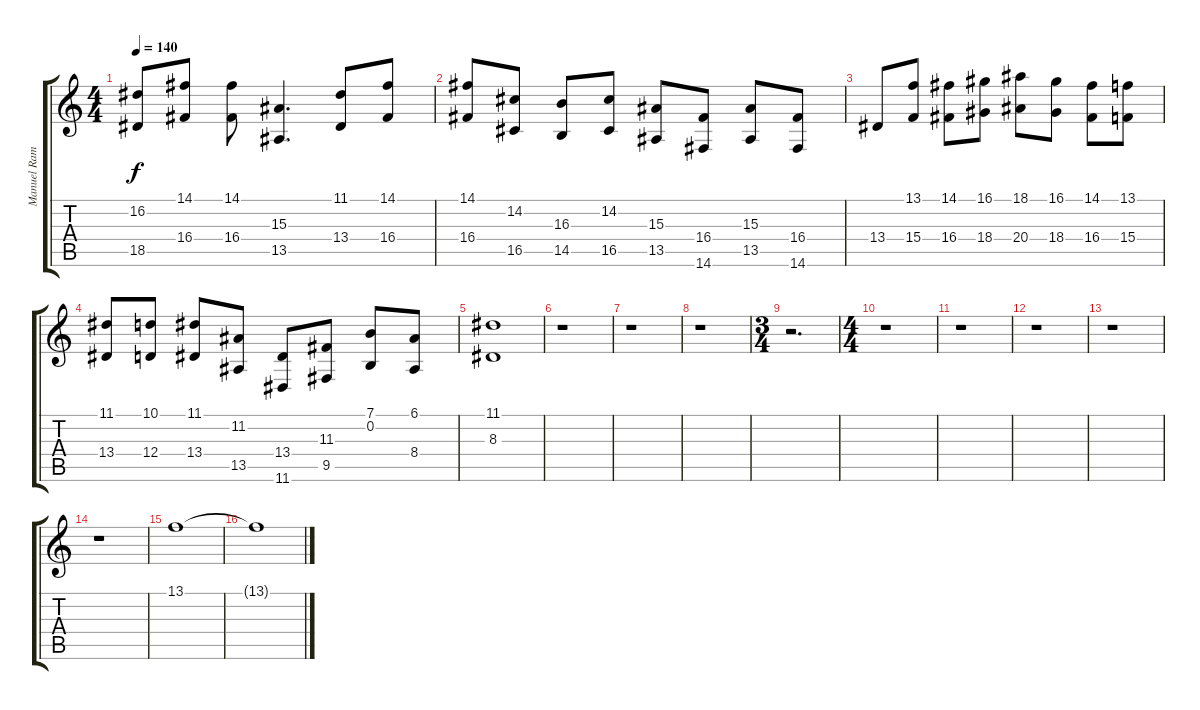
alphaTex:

\track ("Manuel Ramil" "Manuel Ram") {instrument stringensemble1}
\staff {score tabs}
\tuning (E4 B3 G3 D3 A2 E2) {hide}
\ts (4 4)
\tempo 140
\clef g2
\ks c
(16.2 18.5).8{dy f} (14.1 16.4).8 (14.1 16.4).8 (15.3 13.5).4{d} (11.1 13.4).8 (14.1 16.4).8 |
(14.1 16.4).8 (14.2 16.5).8 (16.3 14.5).8 (14.2 16.5).8 (15.3 13.5).8 (16.4 14.6).8 (15.3 13.5).8 (16.4 14.6).8 |
13.4.8 (13.1 15.4).8 (14.1 16.4).8 (16.1 18.4).8 (18.1 20.4).8 (16.1 18.4).8 (14.1 16.4).8 (13.1 15.4).8 |
(11.1 13.4).8 (10.1 12.4).8 (11.1 13.4).8 (11.2 13.5).8 (13.4 11.6).8 (11.3 9.5).8 (7.1 0.2).8 (6.1 8.4).8 |
(11.1 8.3).1 |
r.1 |
r.1 |
r.1 |
\ts (3 4)
r.2{d} |
\ts (4 4)
r.1 |
r.1 |
r.1 |
r.1 |
r.1 |
13.1.1{volume 7} |
13.1{t}.1
